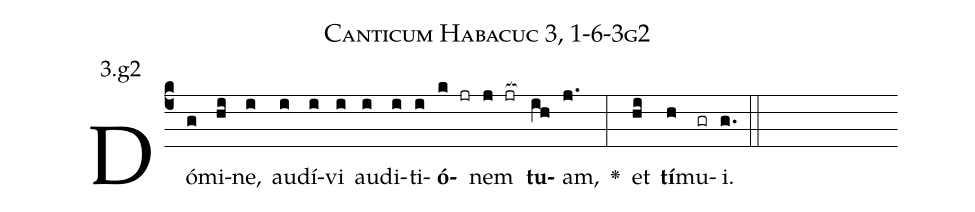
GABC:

name: Canticum Habacuc 3, 1-6-3g2;
annotation: 3.g2;
%%
(c4)Dó(g)mi(hi)ne,(i) au(i)dí(i)vi(i) au(i)di(i)ti(i)<b>ó</b>(k jr)nem(j jr[ocb:1{]) <b>tu</b>(ih[ocb:0}])am,(j.) <v>\greheightstar</v>(:) et(hi) <b>tí</b>(h)mu(gr)i.(g.) (::)


%E(i) u(i) o(ji) u(hi) a(h) e.(g.) (::)
